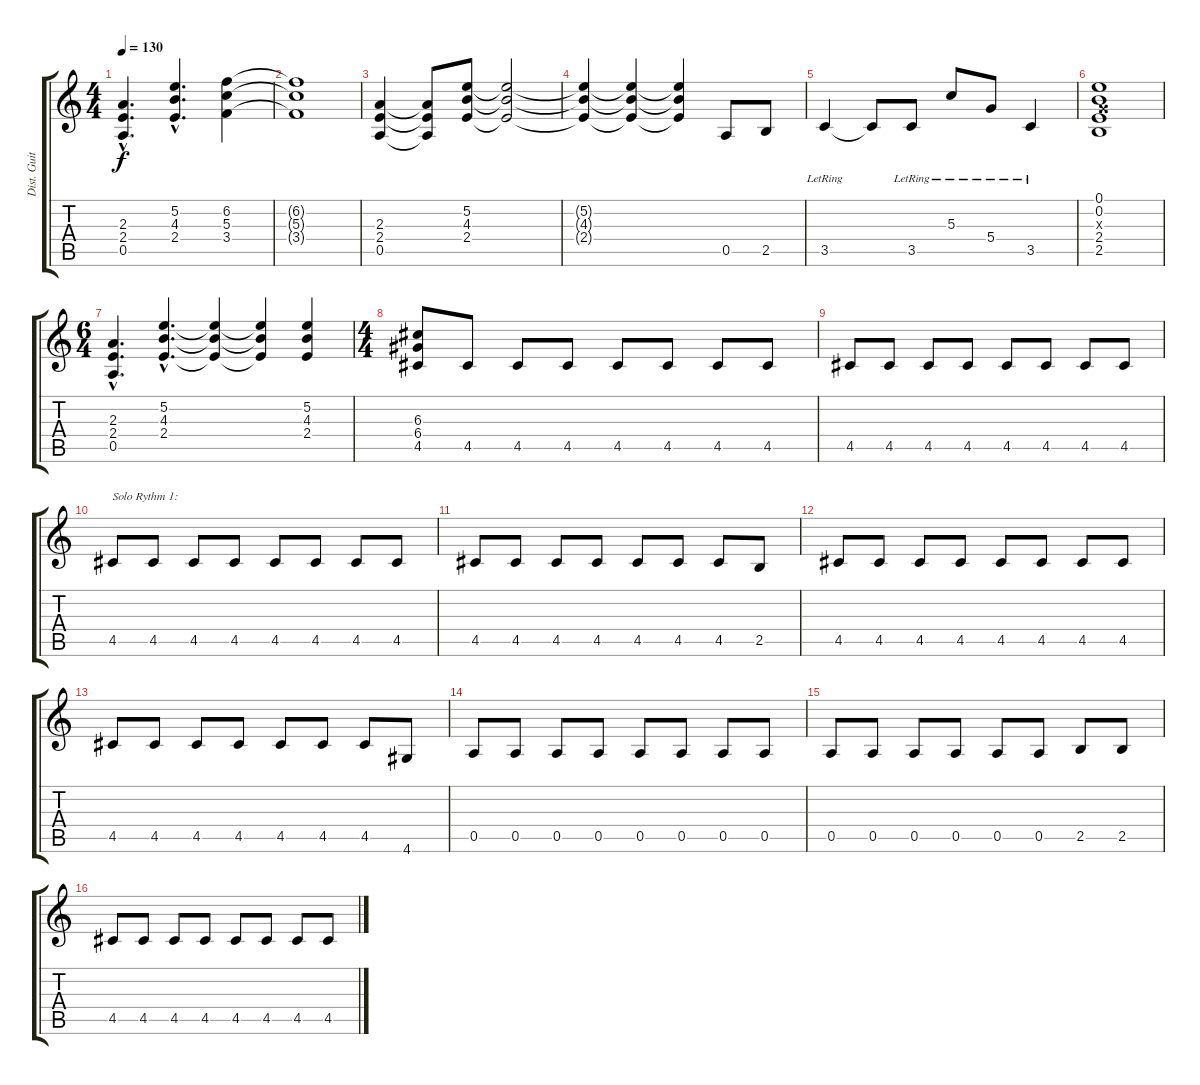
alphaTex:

\track ("Dist. Guitar 2" "Dist. Guit") {instrument overdrivenguitar}
\staff {score tabs}
\tuning (E4 B3 G3 D3 A2 E2) {hide}
\ts (4 4)
\tempo 130
\clef g2
\ks c
(2.3{hac} 2.4{hac} 0.5{hac}).4{d dy f} (5.2{hac} 4.3{hac} 2.4{hac}).4{d} (6.2 5.3 3.4).4 |
(6.2{t} 5.3{t} 3.4{t}).1 |
(2.3 2.4 0.5).4 (2.3{t} 2.4{t} 0.5{t}).8 (5.2 4.3 2.4).8 (5.2{t} 4.3{t} 2.4{t}).2 |
(5.2{t} 4.3{t} 2.4{t}).4 (5.2{t} 4.3{t} 2.4{t}).4 (5.2{t} 4.3{t} 2.4{t}).4 0.5.8 2.5.8 |
3.5{lr}.4 3.5{t}.8 3.5{lr}.8 5.3{lr}.8 5.4{lr}.8 3.5{lr}.4 |
(0.1 0.2 0.3{x} 2.4 2.5).1 |
\ts (6 4)
(2.3{hac} 2.4{hac} 0.5{hac}).4{d} (5.2{hac} 4.3{hac} 2.4{hac}).4{d} (5.2{t} 4.3{t} 2.4{t}).4 (5.2{t} 4.3{t} 2.4{t}).4 (5.2 4.3 2.4).4 |
\ts (4 4)
(6.3 6.4 4.5).8 4.5.8 4.5.8 4.5.8 4.5.8 4.5.8 4.5.8 4.5.8 |
4.5.8 4.5.8 4.5.8 4.5.8 4.5.8 4.5.8 4.5.8 4.5.8 |
4.5.8{txt "Solo Rythm 1:"} 4.5.8 4.5.8 4.5.8 4.5.8 4.5.8 4.5.8 4.5.8 |
4.5.8 4.5.8 4.5.8 4.5.8 4.5.8 4.5.8 4.5.8 2.5.8 |
4.5.8 4.5.8 4.5.8 4.5.8 4.5.8 4.5.8 4.5.8 4.5.8 |
4.5.8 4.5.8 4.5.8 4.5.8 4.5.8 4.5.8 4.5.8 4.6.8 |
0.5.8 0.5.8 0.5.8 0.5.8 0.5.8 0.5.8 0.5.8 0.5.8 |
0.5.8 0.5.8 0.5.8 0.5.8 0.5.8 0.5.8 2.5.8 2.5.8 |
4.5.8 4.5.8 4.5.8 4.5.8 4.5.8 4.5.8 4.5.8 4.5.8
